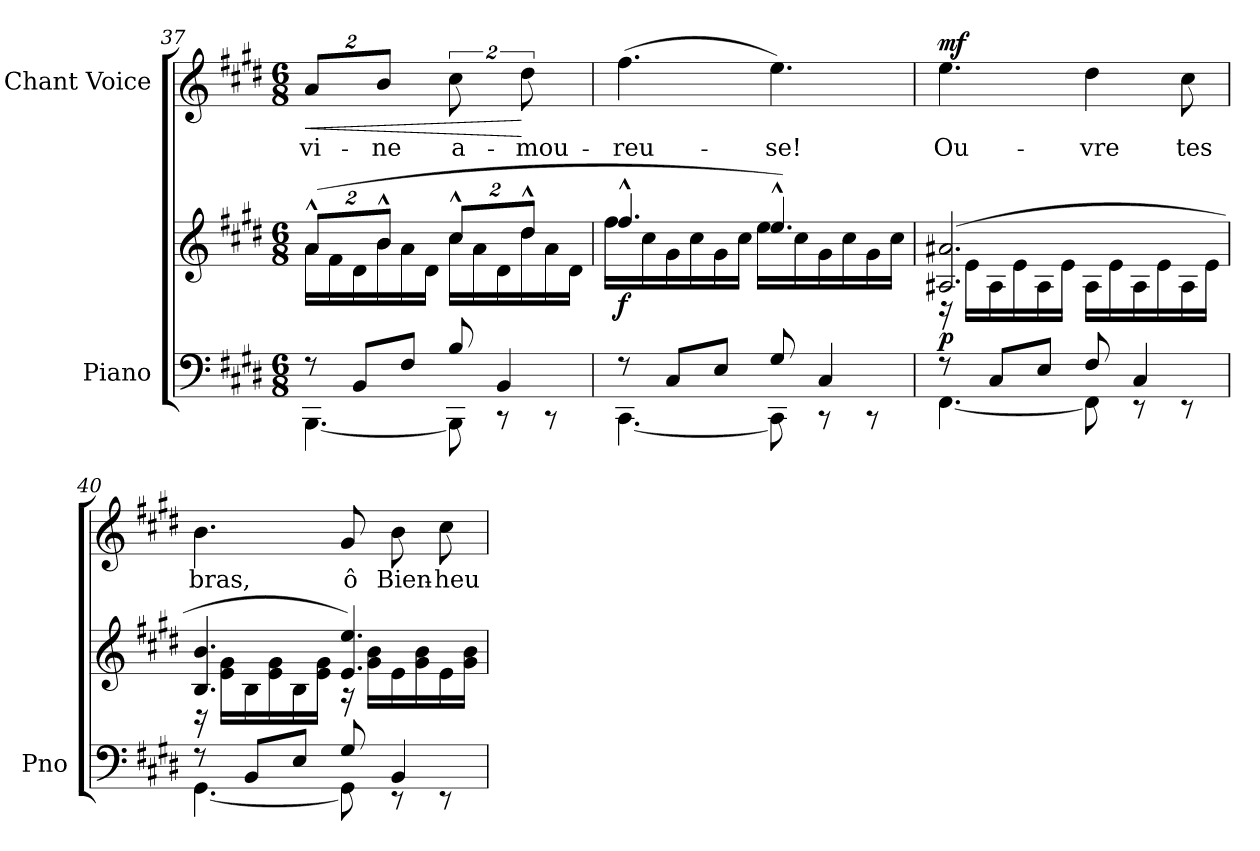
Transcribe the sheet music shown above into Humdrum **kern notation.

**kern	**kern	**dynam	**kern	**text	**dynam
*part2	*part2	*part2	*part1	*part1	*part1
*staff3	*staff2	*staff2/3	*staff1	*staff1	*staff1
*I"Piano	*	*	*I"Chant Voice	*	*
*I'Pno	*	*	*	*	*
!!LO:LB:g=z
*clefF4	*clefG2	*	*clefG2	*	*
*k[f#c#g#d#]	*k[f#c#g#d#]	*	*k[f#c#g#d#]	*	*
*M6/8	*M6/8	*	*M6/8	*	*
=37	=37	=37	=37	=37	=37
*^	*	*	*	*	*
*	*	*Xbrackettup	*	*Xbrackettup	*	*
*	*	*^	*	*	*	*
!	!	!	!	!	!	!LO:LY:b	!LO:HP:b
8r	[4.BBB\	(16%3a^^/L	16a\LL	.	16%3a/L	vi-	<
.	.	.	16f#\	.	.	.	.
8BB/L	.	.	16d#\	.	.	.	.
!	!	!	!	!	!	!LO:LY:b	!
.	.	16%3b^^/J	16b\	.	16%3b/J	-ne	.
8F#/J	.	.	16a\	.	.	.	.
.	.	.	16d#\JJ	.	.	.	.
*	*	*	*	*	*brackettup	*	*
!	!	!	!	!	!	!LO:LY:b	!
8B/	8BBB\]	16%3cc#^^/L	16cc#\LL	.	16%3cc#\	a-	.
.	.	.	16a\	.	.	.	.
4BB/	8r	.	16d#\	.	.	.	.
!	!	!	!	!	!	!LO:LY:b	!
.	.	16%3dd#^^/J	16dd#\	.	16%3dd#\	-mou-	[
.	8r	.	16a\	.	.	.	.
.	.	.	16d#\JJ	.	.	.	.
=38	=38	=38	=38	=38	=38	=38	=38
!	!	!	!	!LO:DY:b	!	!LO:LY:b	!
8r	[4.CC#\	4.ff#^^/	16ff#\LL	f	(4.ff#\	-reu-	.
.	.	.	16cc#\	.	.	.	.
8C#/L	.	.	16g#\	.	.	.	.
.	.	.	16cc#\	.	.	.	.
8E/J	.	.	16g#\	.	.	.	.
.	.	.	16cc#\JJ	.	.	.	.
!	!	!	!	!	!	!LO:LY:b	!
8G#/	8CC#\]	4.ee^^/)	16ee\LL	.	4.ee\)	-se!	.
.	.	.	16cc#\	.	.	.	.
4C#/	8r	.	16g#\	.	.	.	.
.	.	.	16cc#\	.	.	.	.
.	8r	.	16g#\	.	.	.	.
.	.	.	16cc#\JJ	.	.	.	.
!!LO:LB:g=z
=39	=39	=39	=39	=39	=39	=39	=39
!	!	!	!	!LO:DY:b	!	!LO:LY:b	!LO:DY:a
8r	[4.FF#\	(2.A#X/ 2.a#X/	16r	p	4.ee\	Ou-	mf
.	.	.	16e\LL	.	.	.	.
8C#/L	.	.	16A#\	.	.	.	.
.	.	.	16e\	.	.	.	.
8E/J	.	.	16A#\	.	.	.	.
.	.	.	16e\JJ	.	.	.	.
!	!	!	!	!	!	!LO:LY:b	!
8F#/	8FF#\]	.	16A#\LL	.	4dd#\	-vre	.
.	.	.	16e\	.	.	.	.
4C#/	8r	.	16A#\	.	.	.	.
.	.	.	16e\	.	.	.	.
!	!	!	!	!	!	!LO:LY:b	!
.	8r	.	16A#\	.	8cc#\	tes	.
.	.	.	16e\JJ	.	.	.	.
=40	=40	=40	=40	=40	=40	=40	=40
!	!	!	!	!	!	!LO:LY:b	!
8r	[4.GG#\	4.B/ 4.b/	16r	.	4.b\	bras,	.
.	.	.	16e\ 16g#\LL	.	.	.	.
8BB/L	.	.	16B\	.	.	.	.
.	.	.	16e\ 16g#\	.	.	.	.
8E/J	.	.	16B\	.	.	.	.
.	.	.	16e\ 16g#\JJ	.	.	.	.
!	!	!	!	!	!	!LO:LY:b	!
8G#/	8GG#\]	4.e/ 4.ee/)	16r	.	8g#/	ô	.
.	.	.	16g#\ 16b\LL	.	.	.	.
!	!	!	!	!	!	!LO:LY:b	!
4BB/	8r	.	16e\	.	8b\	Bien-	.
.	.	.	16g#\ 16b\	.	.	.	.
!	!	!	!	!	!	!LO:LY:b	!
.	8r	.	16e\	.	8cc#\	-heu-	.
.	.	.	16g#\ 16b\JJ	.	.	.	.
*v	*v	*	*	*	*	*	*
*	*v	*v	*	*	*	*
=	=	=	=	=	=
*-	*-	*-	*-	*-	*-
